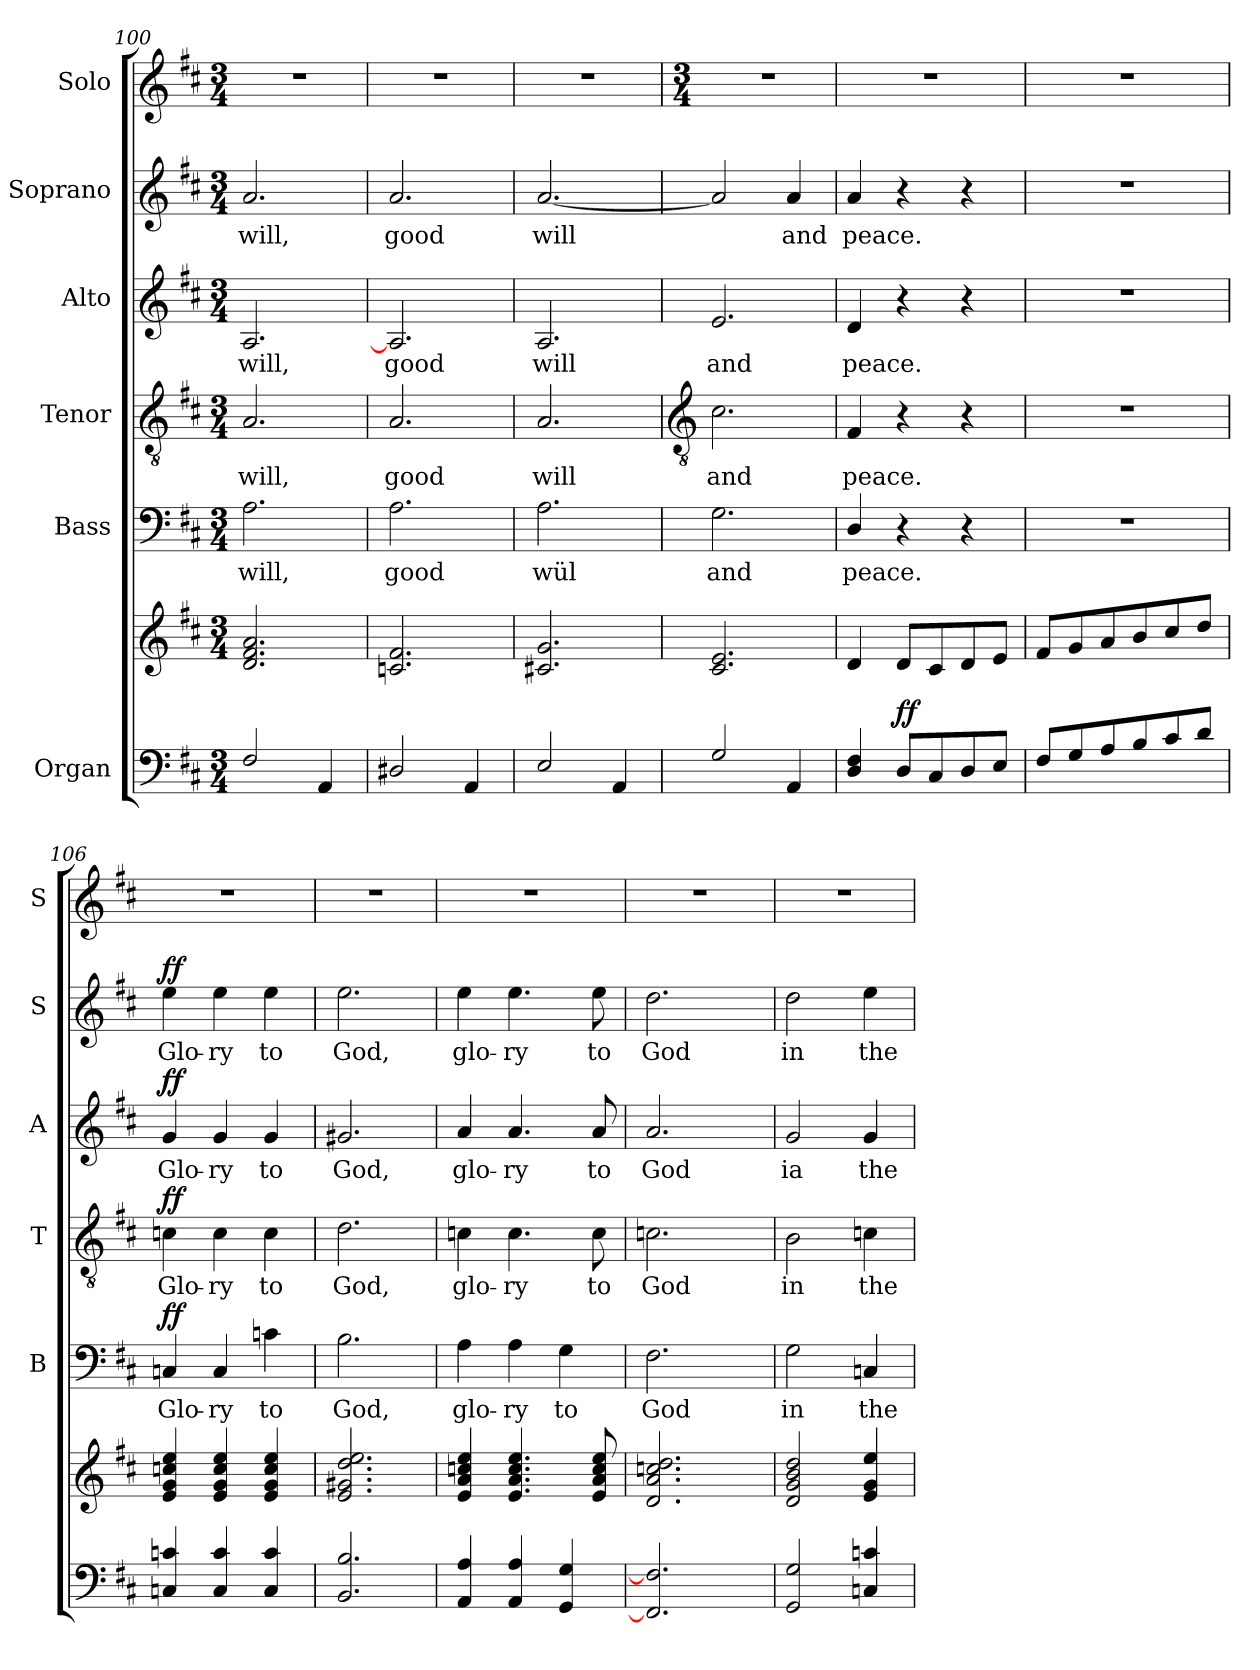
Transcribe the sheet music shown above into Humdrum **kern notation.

**kern	**kern	**dynam	**kern	**text	**dynam	**kern	**text	**dynam	**kern	**text	**dynam	**kern	**text	**dynam	**kern
*part6	*part6	*part6	*part5	*part5	*part5	*part4	*part4	*part4	*part3	*part3	*part3	*part2	*part2	*part2	*part1
*staff7	*staff6	*staff6/7	*staff5	*staff5	*staff5	*staff4	*staff4	*staff4	*staff3	*staff3	*staff3	*staff2	*staff2	*staff2	*staff1
*I"Organ	*	*	*I"Bass	*	*	*I"Tenor	*	*	*I"Alto	*	*	*I"Soprano	*	*	*I"Solo
*	*	*	*I'B	*	*	*I'T	*	*	*I'A	*	*	*I'S	*	*	*I'S
*clefF4	*clefG2	*	*clefF4	*	*	*clefGv2	*	*	*clefG2	*	*	*clefG2	*	*	*clefG2
*k[f#c#]	*k[f#c#]	*	*k[f#c#]	*	*	*k[f#c#]	*	*	*k[f#c#]	*	*	*k[f#c#]	*	*	*k[f#c#]
*D:	*D:	*	*D:	*	*	*D:	*	*	*D:	*	*	*D:	*	*	*D:
*M3/4	*M3/4	*	*M3/4	*	*	*M3/4	*	*	*M3/4	*	*	*M3/4	*	*	*M3/4
=100	=100	=100	=100	=100	=100	=100	=100	=100	=100	=100	=100	=100	=100	=100	=100
*^	*^	*	*	*	*	*	*	*	*	*	*	*	*	*	*
!	!	!	!	!	!	!LO:LY:b	!	!	!LO:LY:b	!	!	!LO:LY:b	!	!	!LO:LY:b	!	!
2F#	2.ryy	2.d 2.f# 2.a	2ryy	.	2.A	will,	.	2.A	will,	.	2.A	will,	.	2.a	will,	.	2.r
4AA	.	.	4ryy	.	.	.	.	.	.	.	.	.	.	.	.	.	.
=101	=101	=101	=101	=101	=101	=101	=101	=101	=101	=101	=101	=101	=101	=101	=101	=101	=101
!	!	!	!	!	!	!LO:LY:b	!	!	!LO:LY:b	!	!	!LO:LY:b	!	!	!LO:LY:b	!	!
2D#X/	2.ryy	2.cn 2.f#	2ryy	.	2.A	good	.	2.A	good	.	2.A]	good	.	2.a	good	.	2.r
4AA	.	.	4ryy	.	.	.	.	.	.	.	.	.	.	.	.	.	.
=102	=102	=102	=102	=102	=102	=102	=102	=102	=102	=102	=102	=102	=102	=102	=102	=102	=102
!	!	!	!	!	!	!LO:LY:b	!	!	!LO:LY:b	!	!	!LO:LY:b	!	!	!LO:LY:b	!	!
2E	2.ryy	2.c#X 2.g	2.ryy	.	2.A	wül	.	2.A	will	.	2.A	will	.	[2.a	will	.	2.r
4AA	.	.	.	.	.	.	.	.	.	.	.	.	.	.	.	.	.
!!LO:LB:g=z
=103	=103	=103	=103	=103	=103	=103	=103	=103	=103	=103	=103	=103	=103	=103	=103	=103	=103
*	*	*	*	*	*	*	*	*clefGv2	*	*	*	*	*	*	*	*	*
*	*	*	*	*	*	*	*	*	*	*	*	*	*	*	*	*	*M3/4
!	!	!	!	!	!	!LO:LY:b	!	!	!LO:LY:b	!	!	!LO:LY:b	!	!	!	!	!
2G	2.ryy	2.c# 2.e	2.ryy	.	2.G	and	.	2.c#	and	.	2.e	and	.	2a]	.	.	2.r
!	!	!	!	!	!	!	!	!	!	!	!	!	!	!	!LO:LY:b	!	!
4AA	.	.	.	.	.	.	.	.	.	.	.	.	.	4a	and	.	.
=104	=104	=104	=104	=104	=104	=104	=104	=104	=104	=104	=104	=104	=104	=104	=104	=104	=104
!	!	!	!	!	!	!LO:LY:b	!	!	!LO:LY:b	!	!	!LO:LY:b	!	!	!LO:LY:b	!	!
4D 4F#	2.ryy	4d	2.ryy	.	4D/	peace.	.	4F#	peace.	.	4d	peace.	.	4a	peace.	.	2.r
!	!	!	!	!LO:DY:b	!	!	!	!	!	!	!	!	!	!	!	!	!
8DL	.	8dL	.	ff	4r	.	.	4r	.	.	4r	.	.	4r	.	.	.
8C#	.	8c#	.	.	.	.	.	.	.	.	.	.	.	.	.	.	.
8D	.	8d	.	.	4r	.	.	4r	.	.	4r	.	.	4r	.	.	.
8EJ	.	8eJ	.	.	.	.	.	.	.	.	.	.	.	.	.	.	.
=105	=105	=105	=105	=105	=105	=105	=105	=105	=105	=105	=105	=105	=105	=105	=105	=105	=105
!	!	!	!	!	!LO:N:vis=1	!	!	!LO:N:vis=1	!	!	!LO:N:vis=1	!	!	!LO:N:vis=1	!	!	!
8F#L	2.ryy	8f#L	2.ryy	.	2.r	.	.	2.r	.	.	2.r	.	.	2.r	.	.	2.r
8G	.	8g	.	.	.	.	.	.	.	.	.	.	.	.	.	.	.
8A	.	8a	.	.	.	.	.	.	.	.	.	.	.	.	.	.	.
8B	.	8b	.	.	.	.	.	.	.	.	.	.	.	.	.	.	.
8c#	.	8cc#	.	.	.	.	.	.	.	.	.	.	.	.	.	.	.
8dJ	.	8ddJ	.	.	.	.	.	.	.	.	.	.	.	.	.	.	.
=106	=106	=106	=106	=106	=106	=106	=106	=106	=106	=106	=106	=106	=106	=106	=106	=106	=106
!	!	!	!	!	!	!LO:LY:b	!LO:DY:b	!	!LO:LY:b	!LO:DY:b	!	!LO:LY:b	!LO:DY:b	!	!LO:LY:b	!LO:DY:b	!
4Cn 4cn	2.ryy	4e 4g 4ccn 4ee	2.ryy	.	4Cn	Glo-	ff	4cn	Glo-	ff	4g	Glo-	ff	4ee	Glo-	ff	2.r
!	!	!	!	!	!	!LO:LY:b	!	!	!LO:LY:b	!	!	!LO:LY:b	!	!	!LO:LY:b	!	!
4C 4c	.	4e 4g 4cc 4ee	.	.	4C	-ry	.	4c	-ry	.	4g	-ry	.	4ee	-ry	.	.
!	!	!	!	!	!	!LO:LY:b	!	!	!LO:LY:b	!	!	!LO:LY:b	!	!	!LO:LY:b	!	!
4C 4c	.	4e 4g 4cc 4ee	.	.	4cn	to	.	4c	to	.	4g	to	.	4ee	to	.	.
=107	=107	=107	=107	=107	=107	=107	=107	=107	=107	=107	=107	=107	=107	=107	=107	=107	=107
!	!	!	!	!	!	!LO:LY:b	!	!	!LO:LY:b	!	!	!LO:LY:b	!	!	!LO:LY:b	!	!
2.BB 2.B	2.ryy	2.e 2.g#X 2.dd 2.ee	2.ryy	.	2.B	God,	.	2.d	God,	.	2.g#X	God,	.	2.ee	God,	.	2.r
=108	=108	=108	=108	=108	=108	=108	=108	=108	=108	=108	=108	=108	=108	=108	=108	=108	=108
!	!	!	!	!	!	!LO:LY:b	!	!	!LO:LY:b	!	!	!LO:LY:b	!	!	!LO:LY:b	!	!
4AA 4A	2.ryy	4e 4a 4ccn 4ee	2.ryy	.	4A	glo-	.	4cn	glo-	.	4a	glo-	.	4ee	glo-	.	2.r
!	!	!	!	!	!	!LO:LY:b	!	!	!LO:LY:b	!	!	!LO:LY:b	!	!	!LO:LY:b	!	!
4AA 4A	.	4.e 4.a 4.cc 4.ee	.	.	4A	-ry	.	4.c	-ry	.	4.a	-ry	.	4.ee	-ry	.	.
!	!	!	!	!	!	!LO:LY:b	!	!	!	!	!	!	!	!	!	!	!
4GG 4G	.	.	.	.	4G	to	.	.	.	.	.	.	.	.	.	.	.
!	!	!	!	!	!	!	!	!	!LO:LY:b	!	!	!LO:LY:b	!	!	!LO:LY:b	!	!
.	.	8e 8a 8cc 8ee	.	.	.	.	.	8c	to	.	8a	to	.	8ee	to	.	.
=109	=109	=109	=109	=109	=109	=109	=109	=109	=109	=109	=109	=109	=109	=109	=109	=109	=109
!	!LO:N:vis=1	!	!	!	!	!LO:LY:b	!	!	!LO:LY:b	!	!	!LO:LY:b	!	!	!LO:LY:b	!	!
2.FF#] 2.F#]	2.ryy	2.d 2.a 2.ccn 2.dd	2ryy	.	2.F#	God	.	2.cn	God	.	2.a	God	.	2.dd	God	.	2.r
.	.	.	4ryy	.	.	.	.	.	.	.	.	.	.	.	.	.	.
=110	=110	=110	=110	=110	=110	=110	=110	=110	=110	=110	=110	=110	=110	=110	=110	=110	=110
!	!LO:N:vis=1	!	!	!	!	!LO:LY:b	!	!	!LO:LY:b	!	!	!LO:LY:b	!	!	!LO:LY:b	!	!
2GG 2G	2.ryy	2d 2g 2b 2dd	2ryy	.	2G	in	.	2B	in	.	2g	ia	.	2dd	in	.	2.r
!	!	!	!	!	!	!LO:LY:b	!	!	!LO:LY:b	!	!	!LO:LY:b	!	!	!LO:LY:b	!	!
4Cn 4cn	.	4e 4g 4ee	4ryy	.	4Cn	the	.	4cn	the	.	4g	the	.	4ee	the	.	.
*v	*v	*	*	*	*	*	*	*	*	*	*	*	*	*	*	*	*
*	*v	*v	*	*	*	*	*	*	*	*	*	*	*	*	*	*
=	=	=	=	=	=	=	=	=	=	=	=	=	=	=	=
*-	*-	*-	*-	*-	*-	*-	*-	*-	*-	*-	*-	*-	*-	*-	*-
